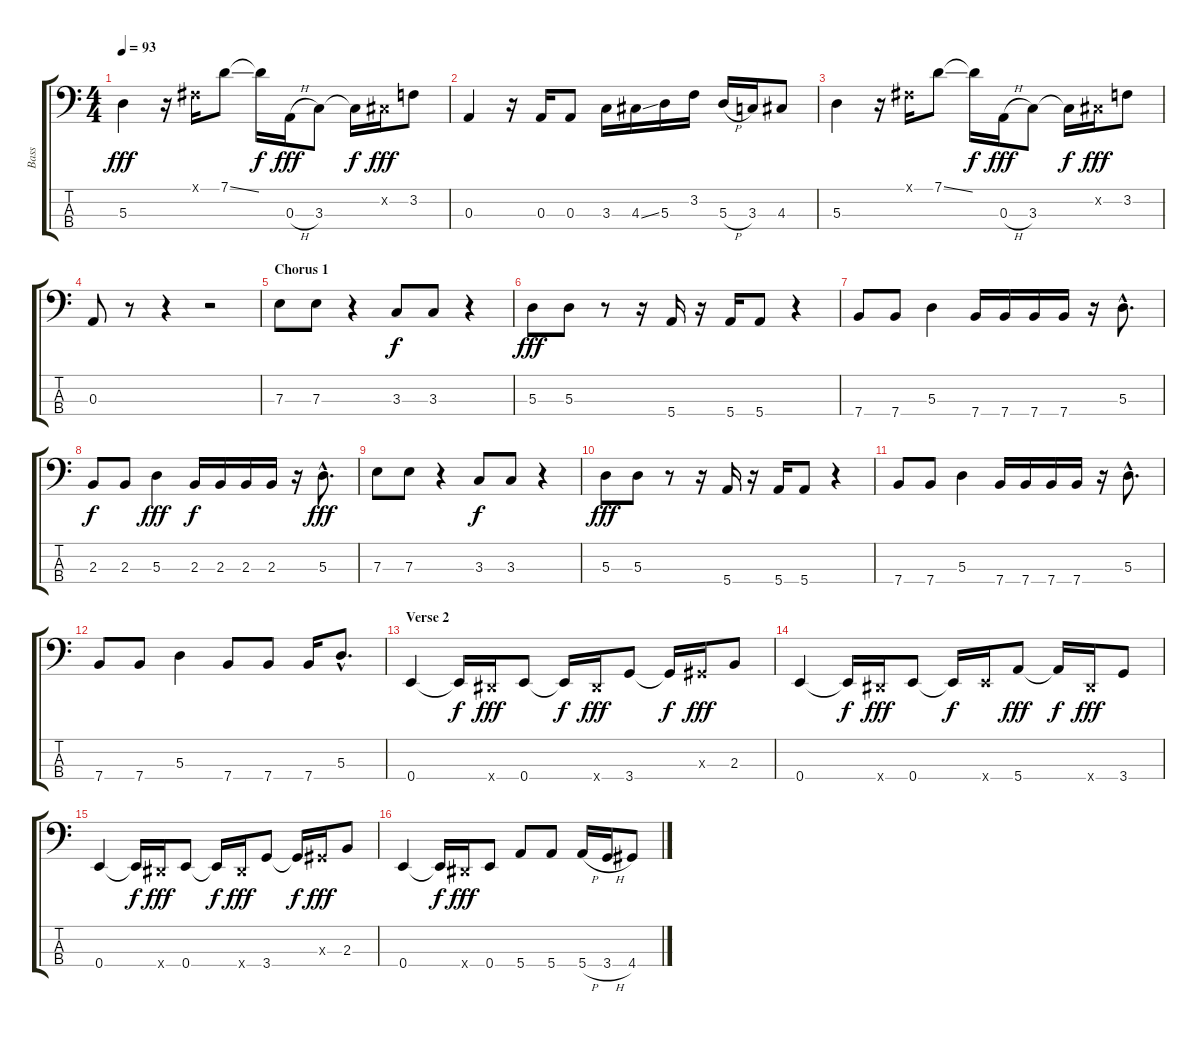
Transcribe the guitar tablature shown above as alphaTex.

\track ("Bass" "Bass") {instrument electricbassfinger}
\staff {score tabs}
\tuning (G2 D2 A1 E1) {hide}
\ts (4 4)
\tempo 93
\clef f4
\ks c
5.3.4{dy fff} r.16 -1.1{x}.16 7.1{ss}.8 7.1{t}.16{dy f} 0.3{h}.16{dy fff} 3.3.8 3.3{t}.16{dy f} -1.2{x}.16{dy fff} 3.2.8 |
0.3.4 r.16 0.3.16 0.3.8 3.3.16 4.3{ss}.16 5.3.16 3.2.16 5.3{h}.16 3.3.16 4.3.8 |
5.3.4 r.16 -1.1{x}.16 7.1{ss}.8 7.1{t}.16{dy f} 0.3{h}.16{dy fff} 3.3.8 3.3{t}.16{dy f} -1.2{x}.16{dy fff} 3.2.8 |
0.3.8 r.8 r.4 r.2 |
\section ("" "Chorus 1")
7.3.8 7.3.8 r.4 3.3.8{dy f} 3.3.8 r.4 |
5.3.8{dy fff} 5.3.8 r.8 r.16 5.4.16 r.16 5.4.16 5.4.8 r.4 |
7.4.8 7.4.8 5.3.4 7.4.16 7.4.16 7.4.16 7.4.16 r.16 5.3{hac}.8{d} |
2.3.8{dy f} 2.3.8 5.3.4{dy fff} 2.3.16{dy f} 2.3.16 2.3.16 2.3.16 r.16 5.3{hac}.8{d dy fff} |
7.3.8 7.3.8 r.4 3.3.8{dy f} 3.3.8 r.4 |
5.3.8{dy fff} 5.3.8 r.8 r.16 5.4.16 r.16 5.4.16 5.4.8 r.4 |
7.4.8 7.4.8 5.3.4 7.4.16 7.4.16 7.4.16 7.4.16 r.16 5.3{hac}.8{d} |
7.4.8 7.4.8 5.3.4 7.4.8 7.4.8 7.4.16 5.3{hac}.8{d} |
\section ("" "Verse 2")
0.4.4 0.4{t}.16{dy f} -1.4{x}.16{dy fff} 0.4.8 0.4{t}.16{dy f} -1.4{x}.16{dy fff} 3.4.8 3.4{t}.16{dy f} -1.3{x}.16{dy fff} 2.3.8 |
0.4.4 0.4{t}.16{dy f} -1.4{x}.16{dy fff} 0.4.8 0.4{t}.16{dy f} 0.4{x}.16 5.4.8{dy fff} 5.4{t}.16{dy f} -1.4{x}.16{dy fff} 3.4.8 |
0.4.4 0.4{t}.16{dy f} -1.4{x}.16{dy fff} 0.4.8 0.4{t}.16{dy f} -1.4{x}.16{dy fff} 3.4.8 3.4{t}.16{dy f} -1.3{x}.16{dy fff} 2.3.8 |
0.4.4 0.4{t}.16{dy f} -1.4{x}.16{dy fff} 0.4.8 5.4.8 5.4.8 5.4{h}.16 3.4{h}.16 4.4.8
